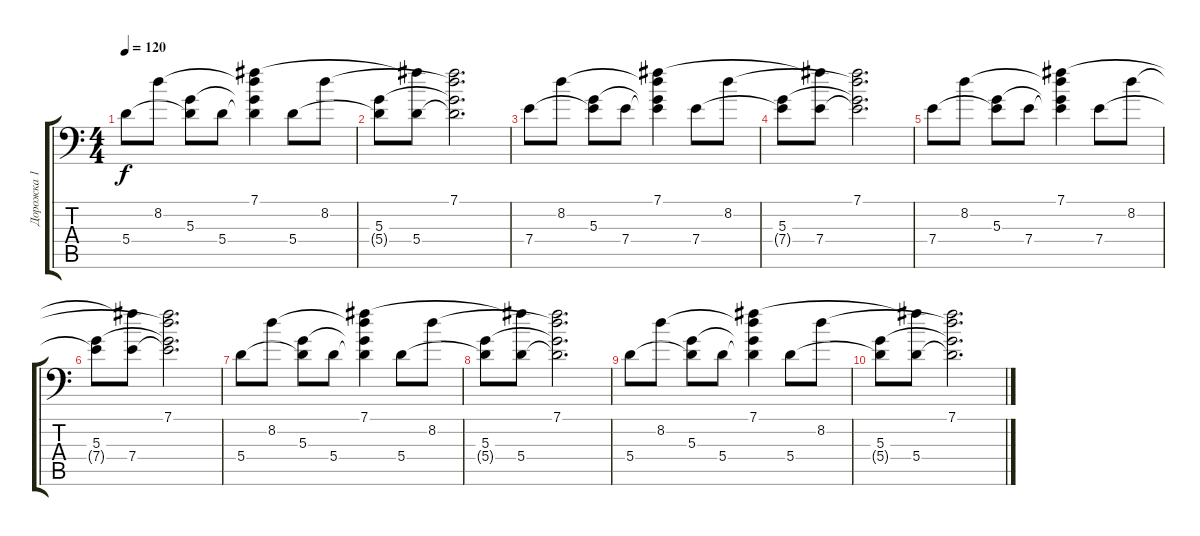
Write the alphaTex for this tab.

\track ("Дорожка 1" "Дорожка 1") {instrument distortionguitar}
\staff {score tabs}
\tuning (B3 Gb3 D3 A2 E2 A1) {hide}
\ts (4 4)
\tempo 120
\clef f4
\ks c
5.4.8{dy f} 8.2.8 (5.3 5.4{t}).8 5.4.8 (7.1 8.2{t} 5.3{t} 5.4{t}).4 5.4.8 8.2.8 |
(5.3 5.4{t}).8 (7.1{t} 5.4).8 (7.1 8.2{t} 5.3{t} 5.4{t}).2{d} |
7.4.8 8.2.8 (5.3 7.4{t}).8 7.4.8 (7.1 8.2{t} 5.3{t} 7.4{t}).4 7.4.8 8.2.8 |
(5.3 7.4{t}).8 (7.1{t} 7.4).8 (7.1 8.2{t} 5.3{t} 7.4{t}).2{d} |
7.4.8 8.2.8 (5.3 7.4{t}).8 7.4.8 (7.1 8.2{t} 5.3{t} 7.4{t}).4 7.4.8 8.2.8 |
(5.3 7.4{t}).8 (7.1{t} 7.4).8 (7.1 8.2{t} 5.3{t} 7.4{t}).2{d} |
5.4.8 8.2.8 (5.3 5.4{t}).8 5.4.8 (7.1 8.2{t} 5.3{t} 5.4{t}).4 5.4.8 8.2.8 |
(5.3 5.4{t}).8 (7.1{t} 5.4).8 (7.1 8.2{t} 5.3{t} 5.4{t}).2{d} |
5.4.8 8.2.8 (5.3 5.4{t}).8 5.4.8 (7.1 8.2{t} 5.3{t} 5.4{t}).4 5.4.8 8.2.8 |
(5.3 5.4{t}).8 (7.1{t} 5.4).8 (7.1 8.2{t} 5.3{t} 5.4{t}).2{d}
